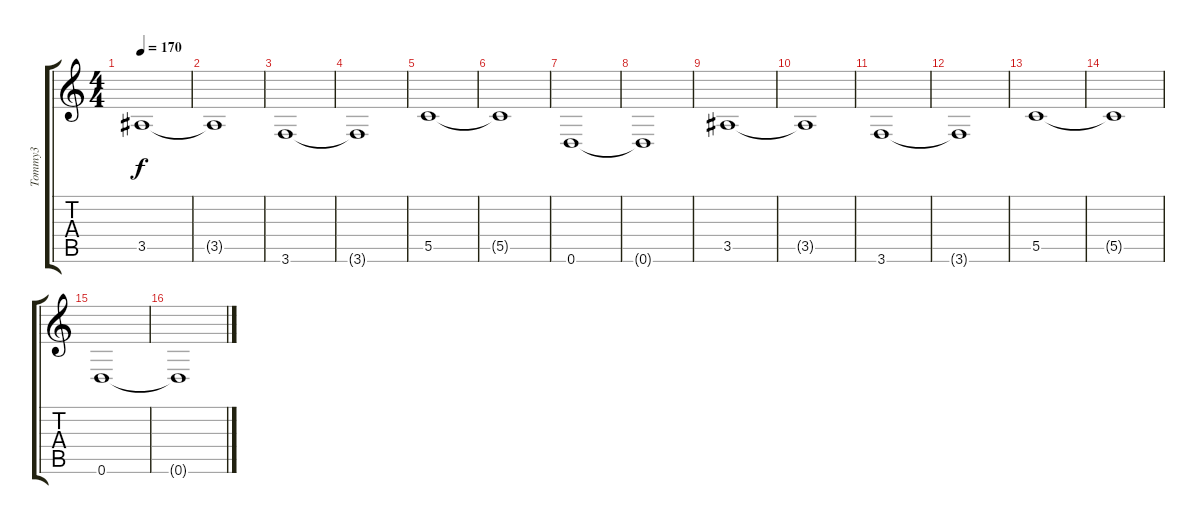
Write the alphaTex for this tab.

\track ("Tommy3" "Tommy3") {instrument electricbassfinger}
\staff {score tabs}
\tuning (D4 A3 F3 C3 G2 D2) {hide}
\ts (4 4)
\tempo 170
\clef g2
\ks c
3.5.1{dy f} |
3.5{t}.1 |
3.6.1 |
3.6{t}.1 |
5.5.1 |
5.5{t}.1 |
0.6.1 |
0.6{t}.1 |
3.5.1 |
3.5{t}.1 |
3.6.1 |
3.6{t}.1 |
5.5.1 |
5.5{t}.1 |
0.6.1 |
0.6{t}.1
